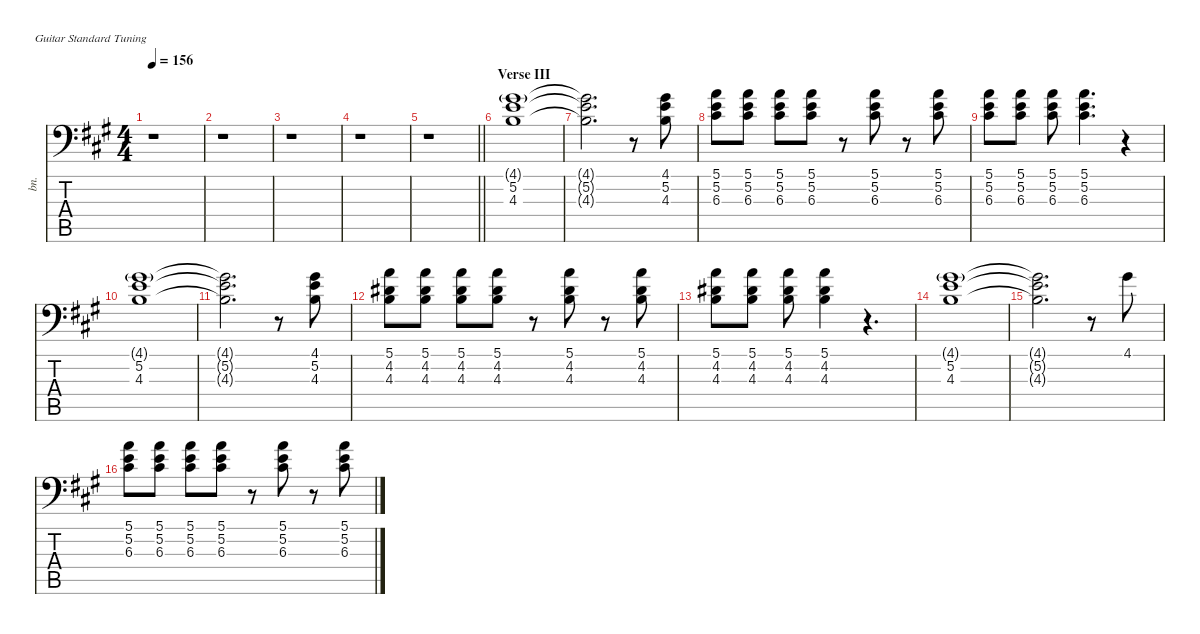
\defaultSystemsLayout 4
\hideDynamics
\bracketExtendMode nobrackets
\otherSystemsTrackNameOrientation horizontal
\track ("Backing Vocals" "bn.") {instrument bassoon}
\staff {score tabs}
\tuning (E4 B3 G3 D3 A2 E2)
\ts (4 4)
\tempo 156
\clef f4
\ks a
r.1{dy f beam Down} |
r.1{beam Down} |
r.1{beam Down} |
r.1{beam Down} |
\barLineRight lightlight
r.1{beam Down} |
\section ("" "Verse III")
(4.1{g acc #} 5.2{acc forcenatural} 4.3{acc forcenatural}).1{dy mf beam Down} |
(4.1{t acc #} 5.2{t acc forcenatural} 4.3{t acc forcenatural}).2{d beam Down} r.8{beam Down} (4.1{acc #} 5.2{acc forcenatural} 4.3{acc forcenatural}).8{beam Down} |
(5.1{acc forcenatural} 5.2{acc forcenatural} 6.3{acc #}).8{beam Down} (5.1{acc forcenatural} 5.2{acc forcenatural} 6.3{acc #}).8{beam Down} (5.1{acc forcenatural} 5.2{acc forcenatural} 6.3{acc #}).8{beam Down} (5.1{acc forcenatural} 5.2{acc forcenatural} 6.3{acc #}).8{beam Down} r.8{beam Down} (5.1{acc forcenatural} 5.2{acc forcenatural} 6.3{acc #}).8{beam Down} r.8{beam Down} (5.1{acc forcenatural} 5.2{acc forcenatural} 6.3{acc #}).8{beam Down} |
(5.1{acc forcenatural} 5.2{acc forcenatural} 6.3{acc #}).8{beam Down} (5.1{acc forcenatural} 5.2{acc forcenatural} 6.3{acc #}).8{beam Down} (5.1{acc forcenatural} 5.2{acc forcenatural} 6.3{acc #}).8{beam Down} (5.1{acc forcenatural} 5.2{acc forcenatural} 6.3{acc #}).4{d beam Down} r.4{beam Down} |
(4.1{g acc #} 5.2{acc forcenatural} 4.3{acc forcenatural}).1{beam Down} |
(4.1{t acc #} 5.2{t acc forcenatural} 4.3{t acc forcenatural}).2{d beam Down} r.8{beam Down} (4.1{acc #} 5.2{acc forcenatural} 4.3{acc forcenatural}).8{beam Down} |
(5.1{acc forcenatural} 4.2{acc #} 4.3{acc forcenatural}).8{beam Down} (5.1{acc forcenatural} 4.2{acc #} 4.3{acc forcenatural}).8{beam Down} (5.1{acc forcenatural} 4.2{acc #} 4.3{acc forcenatural}).8{beam Down} (5.1{acc forcenatural} 4.2{acc #} 4.3{acc forcenatural}).8{beam Down} r.8{beam Down} (5.1{acc forcenatural} 4.2{acc #} 4.3{acc forcenatural}).8{beam Down} r.8{beam Down} (5.1{acc forcenatural} 4.2{acc #} 4.3{acc forcenatural}).8{beam Down} |
(5.1{acc forcenatural} 4.2{acc #} 4.3{acc forcenatural}).8{beam Down} (5.1{acc forcenatural} 4.2{acc #} 4.3{acc forcenatural}).8{beam Down} (5.1{acc forcenatural} 4.2{acc #} 4.3{acc forcenatural}).8{beam Down} (5.1{acc forcenatural} 4.2{acc #} 4.3{acc forcenatural}).4{beam Down} r.4{d beam Down} |
(4.1{g acc #} 5.2{acc forcenatural} 4.3{acc forcenatural}).1{beam Down} |
(4.1{t acc #} 5.2{t acc forcenatural} 4.3{t acc forcenatural}).2{d beam Down} r.8{beam Down} 4.1{acc #}.8{beam Down} |
(5.1{acc forcenatural} 5.2{acc forcenatural} 6.3{acc #}).8{beam Down} (5.1{acc forcenatural} 5.2{acc forcenatural} 6.3{acc #}).8{beam Down} (5.1{acc forcenatural} 5.2{acc forcenatural} 6.3{acc #}).8{beam Down} (5.1{acc forcenatural} 5.2{acc forcenatural} 6.3{acc #}).8{beam Down} r.8{beam Down} (5.1{acc forcenatural} 5.2{acc forcenatural} 6.3{acc #}).8{beam Down} r.8{beam Down} (5.1{acc forcenatural} 5.2{acc forcenatural} 6.3{acc #}).8{beam Down}
